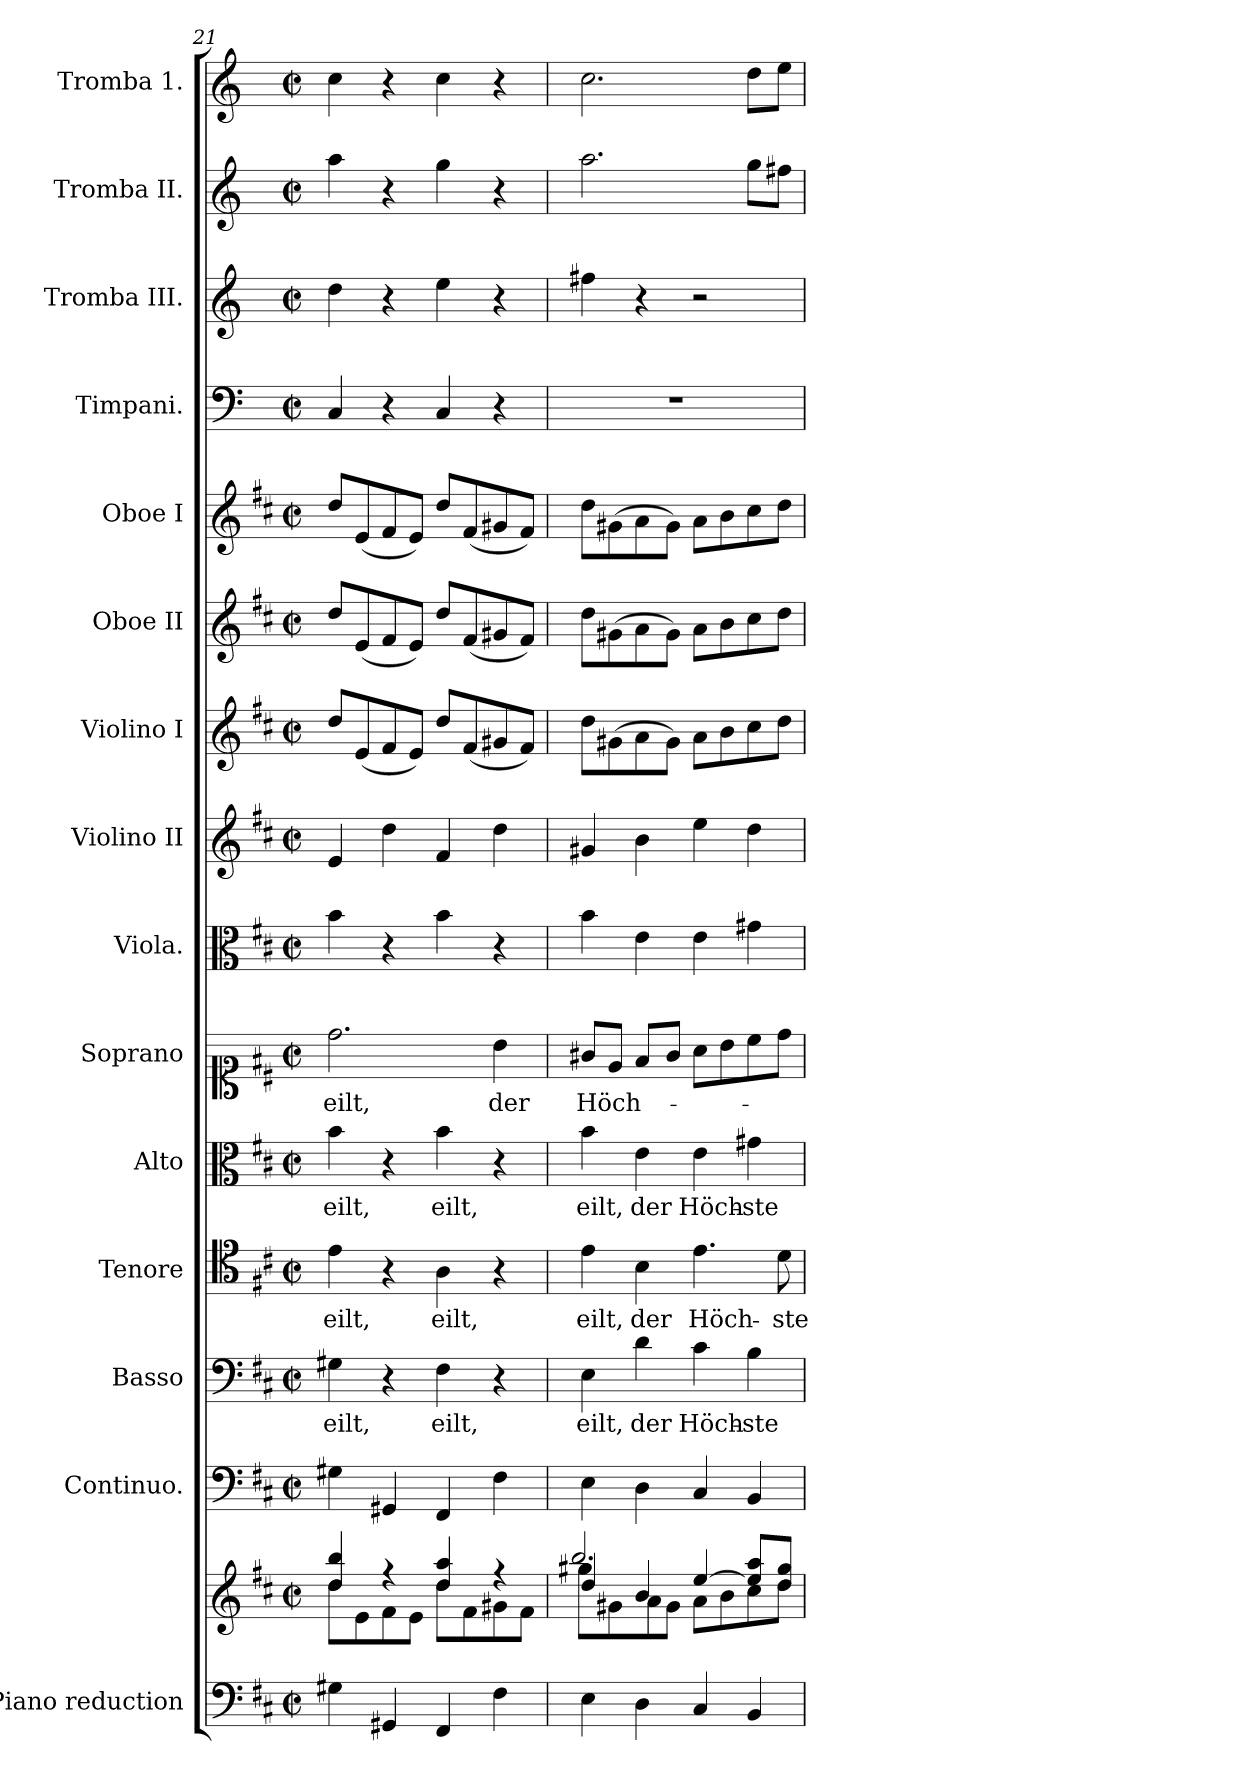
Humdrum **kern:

**kern	**kern	**kern	**kern	**text	**kern	**text	**kern	**text	**kern	**text	**kern	**kern	**kern	**kern	**kern	**kern	**kern	**kern	**kern
*part15	*part15	*part14	*part13	*part13	*part12	*part12	*part11	*part11	*part10	*part10	*part9	*part8	*part7	*part6	*part5	*part4	*part3	*part2	*part1
*staff16	*staff15	*staff14	*staff13	*staff13	*staff12	*staff12	*staff11	*staff11	*staff10	*staff10	*staff9	*staff8	*staff7	*staff6	*staff5	*staff4	*staff3	*staff2	*staff1
*I"Piano reduction	*	*I"Continuo.	*I"Basso	*	*I"Tenore	*	*I"Alto	*	*I"Soprano	*	*I"Viola.	*I"Violino II	*I"Violino I	*I"Oboe II	*I"Oboe I	*I"Timpani.	*I"Tromba III.	*I"Tromba II.	*I"Tromba 1.
*I'Pno	*	*	*	*	*	*	*	*	*	*	*I'Vla	*	*I'Vln	*I'Ob	*I'Ob	*I'Timp	*	*	*
*clefF4	*clefG2	*clefF4	*clefF4	*	*clefC4	*	*clefC3	*	*clefC1	*	*clefC3	*clefG2	*clefG2	*clefG2	*clefG2	*clefF4	*clefG2	*clefG2	*clefG2
*	*	*	*	*	*	*	*	*	*	*	*	*	*	*	*	*ITrd-1c-2	*ITrd-1c-2	*ITrd-1c-2	*ITrd-1c-2
*k[f#c#]	*k[f#c#]	*k[f#c#]	*k[f#c#]	*	*k[f#c#]	*	*k[f#c#]	*	*k[f#c#]	*	*k[f#c#]	*k[f#c#]	*k[f#c#]	*k[f#c#]	*k[f#c#]	*k[f#c#]	*k[f#c#]	*k[f#c#]	*k[f#c#]
*M2/2	*M2/2	*M2/2	*M2/2	*	*M2/2	*	*M2/2	*	*M2/2	*	*M2/2	*M2/2	*M2/2	*M2/2	*M2/2	*M2/2	*M2/2	*M2/2	*M2/2
*met(c|)	*met(c|)	*met(c|)	*met(c|)	*	*met(c|)	*	*met(c|)	*	*met(c|)	*	*met(c|)	*met(c|)	*met(c|)	*met(c|)	*met(c|)	*met(c|)	*met(c|)	*met(c|)	*met(c|)
=21	=21	=21	=21	=21	=21	=21	=21	=21	=21	=21	=21	=21	=21	=21	=21	=21	=21	=21	=21
*	*^	*	*	*	*	*	*	*	*	*	*	*	*	*	*	*	*	*	*
!	!	!	!	!	!LO:LY:b	!	!LO:LY:b	!	!LO:LY:b	!	!LO:LY:b	!	!	!	!	!	!	!	!	!
4G#X\	4dd/ 4bb/	8dd\L	4G#X\	4G#X\	eilt,	4e\	eilt,	4b\	eilt,	2.dd\	eilt,	4b\	4e/	8dd/L	8dd/L	8dd/L	4D/	4ee\	4bb\	4dd\
.	.	8e\	.	.	.	.	.	.	.	.	.	.	.	(<8e/	(<8e/	(<8e/	.	.	.	.
4GG#X/	4r	8f#\	4GG#X/	4r	.	4r	.	4r	.	.	.	4r	4dd\	8f#/	8f#/	8f#/	4r	4r	4r	4r
.	.	8e\J	.	.	.	.	.	.	.	.	.	.	.	8e/J)	8e/J)	8e/J)	.	.	.	.
!	!	!	!	!	!LO:LY:b	!	!LO:LY:b	!	!LO:LY:b	!	!	!	!	!	!	!	!	!	!	!
4FF#/	4dd/ 4aa/	8dd\L	4FF#/	4F#\	eilt,	4A\	eilt,	4b\	eilt,	.	.	4b\	4f#/	8dd/L	8dd/L	8dd/L	4D/	4ff#\	4aa\	4dd\
.	.	8f#\	.	.	.	.	.	.	.	.	.	.	.	(<8f#/	(<8f#/	(<8f#/	.	.	.	.
!	!	!	!	!	!	!	!	!	!	!	!LO:LY:b	!	!	!	!	!	!	!	!	!
4F#\	4r	8g#X\	4F#\	4r	.	4r	.	4r	.	4b\	der	4r	4dd\	8g#X/	8g#X/	8g#X/	4r	4r	4r	4r
.	.	8f#\J	.	.	.	.	.	.	.	.	.	.	.	8f#/J)	8f#/J)	8f#/J)	.	.	.	.
=22	=22	=22	=22	=22	=22	=22	=22	=22	=22	=22	=22	=22	=22	=22	=22	=22	=22	=22	=22	=22
*	*	*^	*	*	*	*	*	*	*	*	*	*	*	*	*	*	*	*	*	*
!	!	!	!	!	!	!LO:LY:b	!	!LO:LY:b	!	!LO:LY:b	!	!LO:LY:b	!	!	!	!	!	!	!	!	!
4E\	4dd/	8gg#X\L	2.bb/	4E\	4E\	eilt,	4e\	eilt,	4b\	eilt,	8g#X/L	Höch-	4b\	4g#X/	8dd\L	8dd\L	8dd\L	1r	4gg#X\	2.bb\	2.dd\
.	.	8g#X\	.	.	.	.	.	.	.	.	8e/J	.	.	.	(>8g#X\	(>8g#X\	(>8g#X\	.	.	.	.
!	!	!	!	!	!	!LO:LY:b	!	!LO:LY:b	!	!LO:LY:b	!	!	!	!	!	!	!	!	!	!	!
4D\	4b/	8a\	.	4D\	4d\	der	4B\	der	4e\	der	8f#/L	.	4e\	4b\	8a\	8a\	8a\	.	4r	.	.
.	.	8g#\J	.	.	.	.	.	.	.	.	8g#/J	.	.	.	8g#\J)	8g#\J)	8g#\J)	.	.	.	.
!	!	!	!	!	!	!LO:LY:b	!	!LO:LY:b	!	!LO:LY:b	!	!	!	!	!	!	!	!	!	!	!
4C#/	[4ee/	8a\L	.	4C#/	4c#\	Höch-	4.e\	Höch-	4e\	Höch-	8a\L	.	4e\	4ee\	8a\L	8a\L	8a\L	.	2r	.	.
.	.	8b\	.	.	.	.	.	.	.	.	8b\	.	.	.	8b\	8b\	8b\	.	.	.	.
!	!	!	!	!	!	!LO:LY:b	!	!	!	!LO:LY:b	!	!	!	!	!	!	!	!	!	!	!
4BB/	8ee/] 8aa/L	8cc#\	4ryy	4BB/	4B\	-ste	.	.	4g#X\	-ste	8cc#\	.	4g#X\	4dd\	8cc#\	8cc#\	8cc#\	.	.	8aa\L	8ee\L
!	!	!	!	!	!	!	!	!LO:LY:b	!	!	!	!	!	!	!	!	!	!	!	!	!
.	8dd/ 8gg#/J	8dd\J	.	.	.	.	8d\	-ste	.	.	8dd\J	.	.	.	8dd\J	8dd\J	8dd\J	.	.	8gg#X\J	8ff#\J
*	*v	*v	*v	*	*	*	*	*	*	*	*	*	*	*	*	*	*	*	*	*	*
=	=	=	=	=	=	=	=	=	=	=	=	=	=	=	=	=	=	=	=
*-	*-	*-	*-	*-	*-	*-	*-	*-	*-	*-	*-	*-	*-	*-	*-	*-	*-	*-	*-
